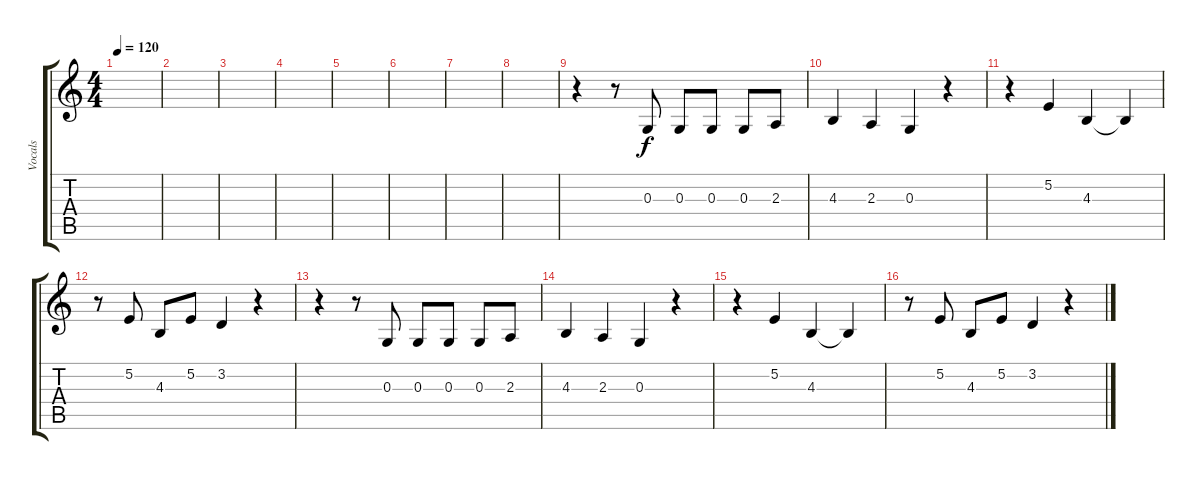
\track ("Vocals" "Vocals") {instrument lead1square}
\staff {score tabs}
\tuning (E4 B3 G3 D3 A2 E2) {hide}
\ts (4 4)
\tempo 120
\clef g2
\ks c
|
|
|
|
|
|
|
|
r.4 r.8 0.3.8 0.3.8 0.3.8 0.3.8 2.3.8 |
4.3.4 2.3.4 0.3.4 r.4 |
r.4 5.2.4 4.3.4 4.3{t}.4 |
r.8 5.2.8 4.3.8 5.2.8 3.2.4 r.4 |
r.4 r.8 0.3.8 0.3.8 0.3.8 0.3.8 2.3.8 |
4.3.4 2.3.4 0.3.4 r.4 |
r.4 5.2.4 4.3.4 4.3{t}.4 |
r.8 5.2.8 4.3.8 5.2.8 3.2.4 r.4
